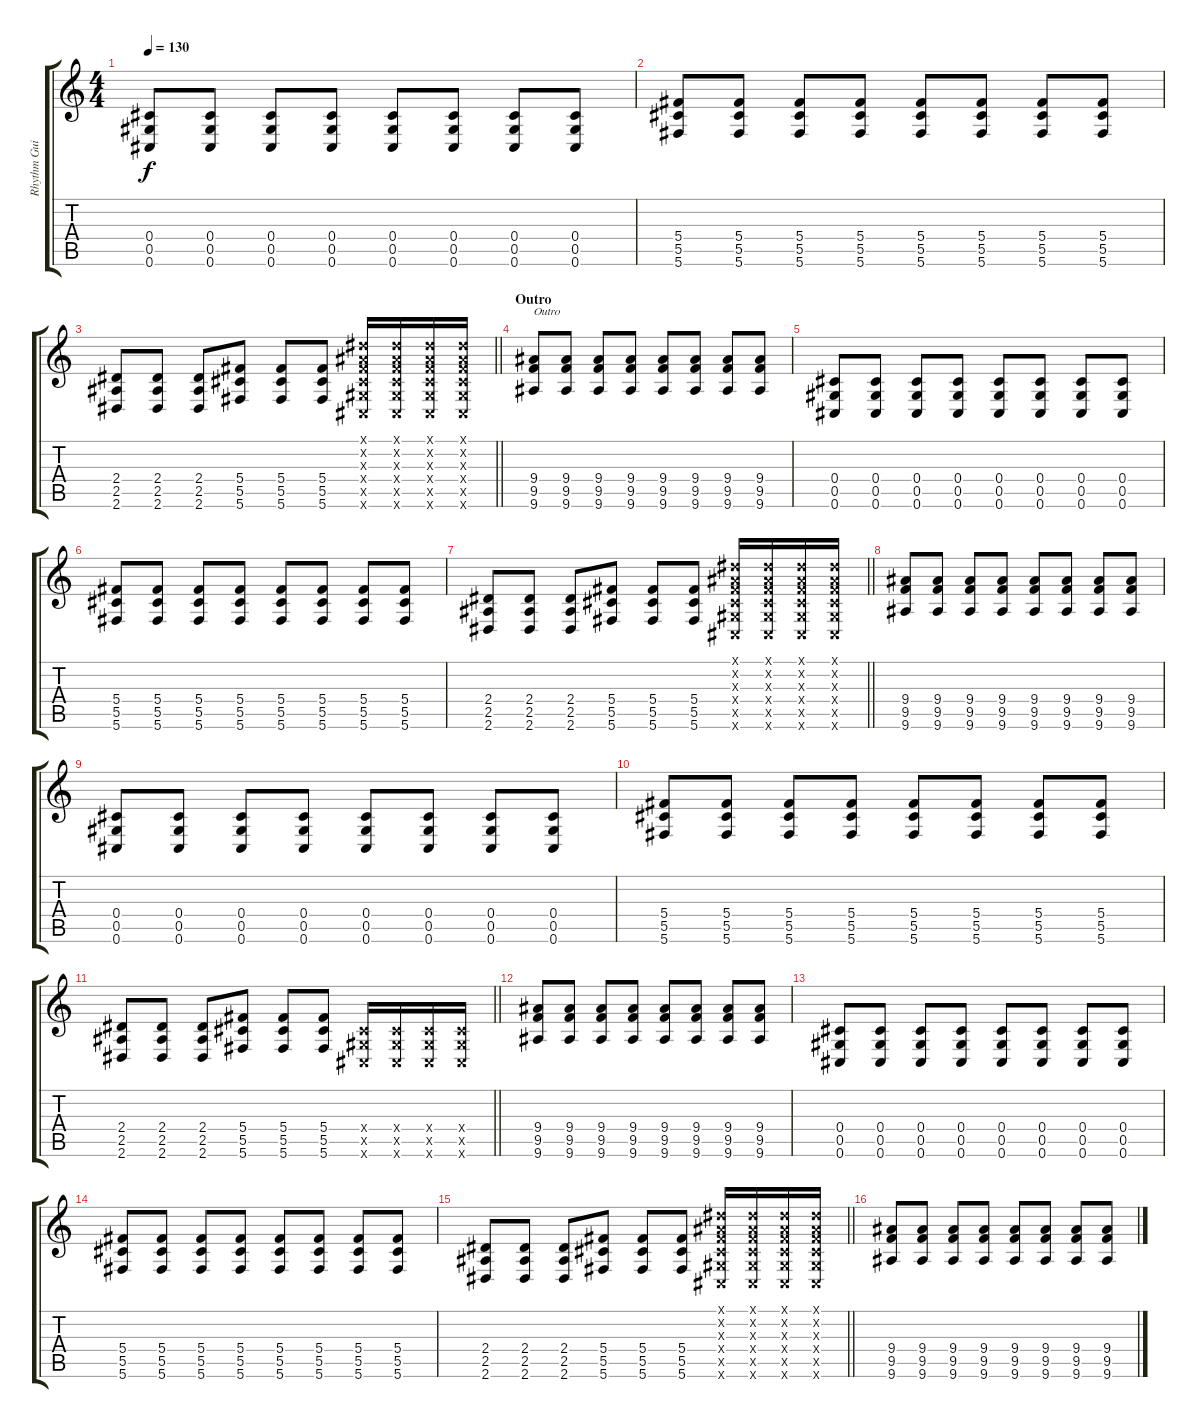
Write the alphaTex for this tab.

\track ("Rhythm Guitar" "Rhythm Gui") {instrument distortionguitar}
\staff {score tabs}
\tuning (Eb4 Bb3 Gb3 Db3 Ab2 Db2) {hide}
\ts (4 4)
\tempo 130
\clef g2
\ks c
(0.4 0.5 0.6).8{dy f} (0.4 0.5 0.6).8 (0.4 0.5 0.6).8 (0.4 0.5 0.6).8 (0.4 0.5 0.6).8 (0.4 0.5 0.6).8 (0.4 0.5 0.6).8 (0.4 0.5 0.6).8 |
(5.4 5.5 5.6).8 (5.4 5.5 5.6).8 (5.4 5.5 5.6).8 (5.4 5.5 5.6).8 (5.4 5.5 5.6).8 (5.4 5.5 5.6).8 (5.4 5.5 5.6).8 (5.4 5.5 5.6).8 |
\barLineRight lightlight
(2.4 2.5 2.6).8 (2.4 2.5 2.6).8 (2.4 2.5 2.6).8 (5.4 5.5 5.6).8 (5.4 5.5 5.6).8 (5.4 5.5 5.6).8 (0.1{x} 0.2{x} 0.3{x} 0.4{x} 0.5{x} 0.6{x}).16 (0.1{x} 0.2{x} 0.3{x} 0.4{x} 0.5{x} 0.6{x}).16 (0.1{x} 0.2{x} 0.3{x} 0.4{x} 0.5{x} 0.6{x}).16 (0.1{x} 0.2{x} 0.3{x} 0.4{x} 0.5{x} 0.6{x}).16 |
\section ("" "Outro")
(9.4 9.5 9.6).8{txt "Outro"} (9.4 9.5 9.6).8 (9.4 9.5 9.6).8 (9.4 9.5 9.6).8 (9.4 9.5 9.6).8 (9.4 9.5 9.6).8 (9.4 9.5 9.6).8 (9.4 9.5 9.6).8 |
(0.4 0.5 0.6).8 (0.4 0.5 0.6).8 (0.4 0.5 0.6).8 (0.4 0.5 0.6).8 (0.4 0.5 0.6).8 (0.4 0.5 0.6).8 (0.4 0.5 0.6).8 (0.4 0.5 0.6).8 |
(5.4 5.5 5.6).8 (5.4 5.5 5.6).8 (5.4 5.5 5.6).8 (5.4 5.5 5.6).8 (5.4 5.5 5.6).8 (5.4 5.5 5.6).8 (5.4 5.5 5.6).8 (5.4 5.5 5.6).8 |
\barLineRight lightlight
(2.4 2.5 2.6).8 (2.4 2.5 2.6).8 (2.4 2.5 2.6).8 (5.4 5.5 5.6).8 (5.4 5.5 5.6).8 (5.4 5.5 5.6).8 (0.1{x} 0.2{x} 0.3{x} 0.4{x} 0.5{x} 0.6{x}).16 (0.1{x} 0.2{x} 0.3{x} 0.4{x} 0.5{x} 0.6{x}).16 (0.1{x} 0.2{x} 0.3{x} 0.4{x} 0.5{x} 0.6{x}).16 (0.1{x} 0.2{x} 0.3{x} 0.4{x} 0.5{x} 0.6{x}).16 |
(9.4 9.5 9.6).8 (9.4 9.5 9.6).8 (9.4 9.5 9.6).8 (9.4 9.5 9.6).8 (9.4 9.5 9.6).8 (9.4 9.5 9.6).8 (9.4 9.5 9.6).8 (9.4 9.5 9.6).8 |
(0.4 0.5 0.6).8 (0.4 0.5 0.6).8 (0.4 0.5 0.6).8 (0.4 0.5 0.6).8 (0.4 0.5 0.6).8 (0.4 0.5 0.6).8 (0.4 0.5 0.6).8 (0.4 0.5 0.6).8 |
(5.4 5.5 5.6).8 (5.4 5.5 5.6).8 (5.4 5.5 5.6).8 (5.4 5.5 5.6).8 (5.4 5.5 5.6).8 (5.4 5.5 5.6).8 (5.4 5.5 5.6).8 (5.4 5.5 5.6).8 |
\barLineRight lightlight
(2.4 2.5 2.6).8 (2.4 2.5 2.6).8 (2.4 2.5 2.6).8 (5.4 5.5 5.6).8 (5.4 5.5 5.6).8 (5.4 5.5 5.6).8 (0.4{x} 0.5{x} 0.6{x}).16 (0.4{x} 0.5{x} 0.6{x}).16 (0.4{x} 0.5{x} 0.6{x}).16 (0.4{x} 0.5{x} 0.6{x}).16 |
(9.4 9.5 9.6).8 (9.4 9.5 9.6).8 (9.4 9.5 9.6).8 (9.4 9.5 9.6).8 (9.4 9.5 9.6).8 (9.4 9.5 9.6).8 (9.4 9.5 9.6).8 (9.4 9.5 9.6).8 |
(0.4 0.5 0.6).8 (0.4 0.5 0.6).8 (0.4 0.5 0.6).8 (0.4 0.5 0.6).8 (0.4 0.5 0.6).8 (0.4 0.5 0.6).8 (0.4 0.5 0.6).8 (0.4 0.5 0.6).8 |
(5.4 5.5 5.6).8 (5.4 5.5 5.6).8 (5.4 5.5 5.6).8 (5.4 5.5 5.6).8 (5.4 5.5 5.6).8 (5.4 5.5 5.6).8 (5.4 5.5 5.6).8 (5.4 5.5 5.6).8 |
\barLineRight lightlight
(2.4 2.5 2.6).8 (2.4 2.5 2.6).8 (2.4 2.5 2.6).8 (5.4 5.5 5.6).8 (5.4 5.5 5.6).8 (5.4 5.5 5.6).8 (0.1{x} 0.2{x} 0.3{x} 0.4{x} 0.5{x} 0.6{x}).16 (0.1{x} 0.2{x} 0.3{x} 0.4{x} 0.5{x} 0.6{x}).16 (0.1{x} 0.2{x} 0.3{x} 0.4{x} 0.5{x} 0.6{x}).16 (0.1{x} 0.2{x} 0.3{x} 0.4{x} 0.5{x} 0.6{x}).16 |
(9.4 9.5 9.6).8 (9.4 9.5 9.6).8 (9.4 9.5 9.6).8 (9.4 9.5 9.6).8 (9.4 9.5 9.6).8 (9.4 9.5 9.6).8 (9.4 9.5 9.6).8 (9.4 9.5 9.6).8
